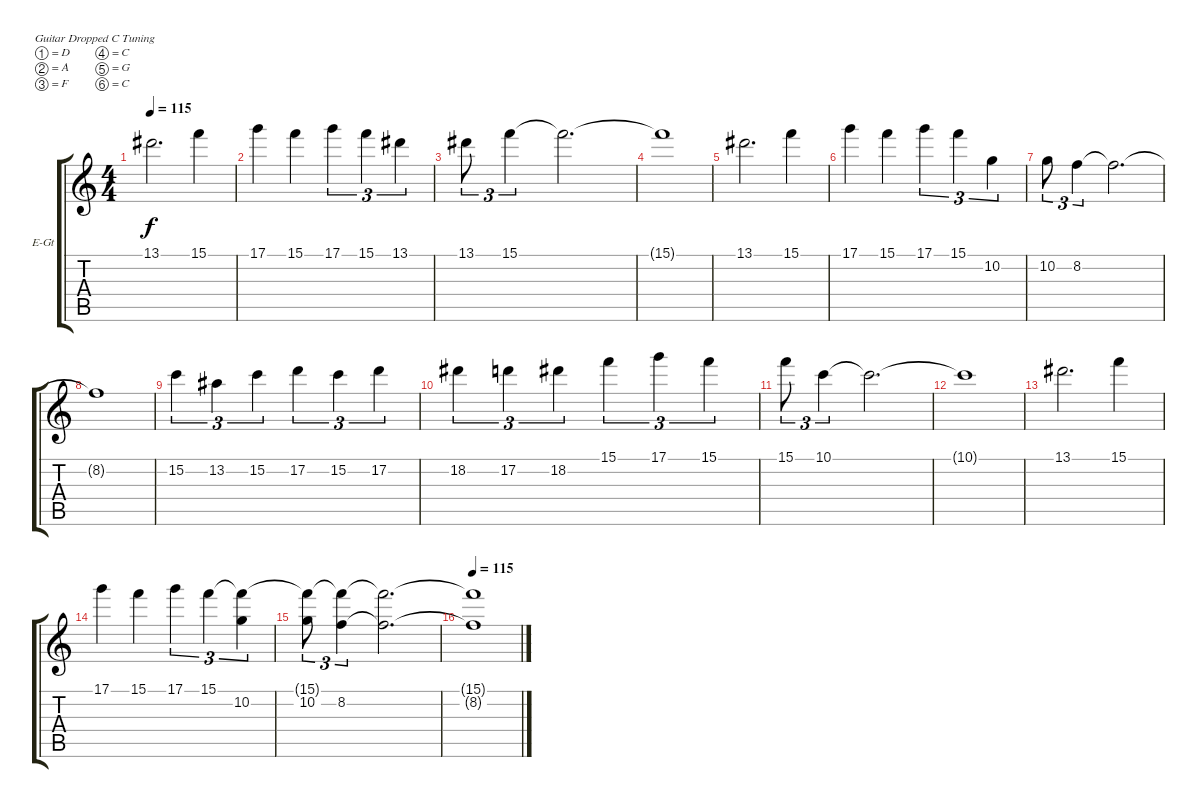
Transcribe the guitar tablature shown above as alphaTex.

\bracketExtendMode groupsimilarinstruments
\firstSystemTrackNameOrientation horizontal
\otherSystemsTrackNameOrientation horizontal
\track ("Kaleb - Solo" "E-Gt") {instrument distortionguitar}
\staff {score tabs}
\tuning (D4 A3 F3 C3 G2 C2)
\ts (4 4)
\tempo 115
\clef g2
\scale
0.333333
\ks c
13.1.2{d dy f} 15.1.4 |
\scale
0.333333 17.1.4 15.1.4 17.1.4{tu (3 2)} 15.1.4{tu (3 2)} 13.1.4{tu (3 2)} |
\scale
0.333333 13.1.8{tu (3 2)} 15.1.4{tu (3 2)} 15.1{t}.2{d} |
\scale
0.333333 15.1{t}.1 |
\scale
0.333333 13.1.2{d} 15.1.4 |
\scale
0.333333 17.1.4 15.1.4 17.1.4{tu (3 2)} 15.1.4{tu (3 2)} 10.2.4{tu (3 2)} |
\scale
0.333333 10.2.8{tu (3 2)} 8.2.4{tu (3 2)} 8.2{t}.2{d} |
\scale
0.333333 8.2{t}.1 |
\scale
0.333333 15.2.4{tu (3 2)} 13.2.4{tu (3 2)} 15.2.4{tu (3 2)} 17.2.4{tu (3 2)} 15.2.4{tu (3 2)} 17.2.4{tu (3 2)} |
\scale
0.333333 18.2.4{tu (3 2)} 17.2.4{tu (3 2)} 18.2.4{tu (3 2)} 15.1.4{tu (3 2)} 17.1.4{tu (3 2)} 15.1.4{tu (3 2)} |
\scale
0.333333 15.1.8{tu (3 2)} 10.1.4{tu (3 2)} 10.1{t}.2{d} |
\scale
0.333333 10.1{t}.1 |
\scale
0.333333 13.1.2{d} 15.1.4 |
\scale
0.333333 17.1.4 15.1.4 17.1.4{tu (3 2)} 15.1.4{tu (3 2)} (10.2 15.1{t}).4{tu (3 2)} |
\scale
0.333333 (10.2 15.1{t}).8{tu (3 2)} (8.2 15.1{t}).4{tu (3 2)} (8.2{t} 15.1{t}).2{d} |
\tempo (115 0.00625)
\scale
0.333333 (8.2{t} 15.1{t}).1
